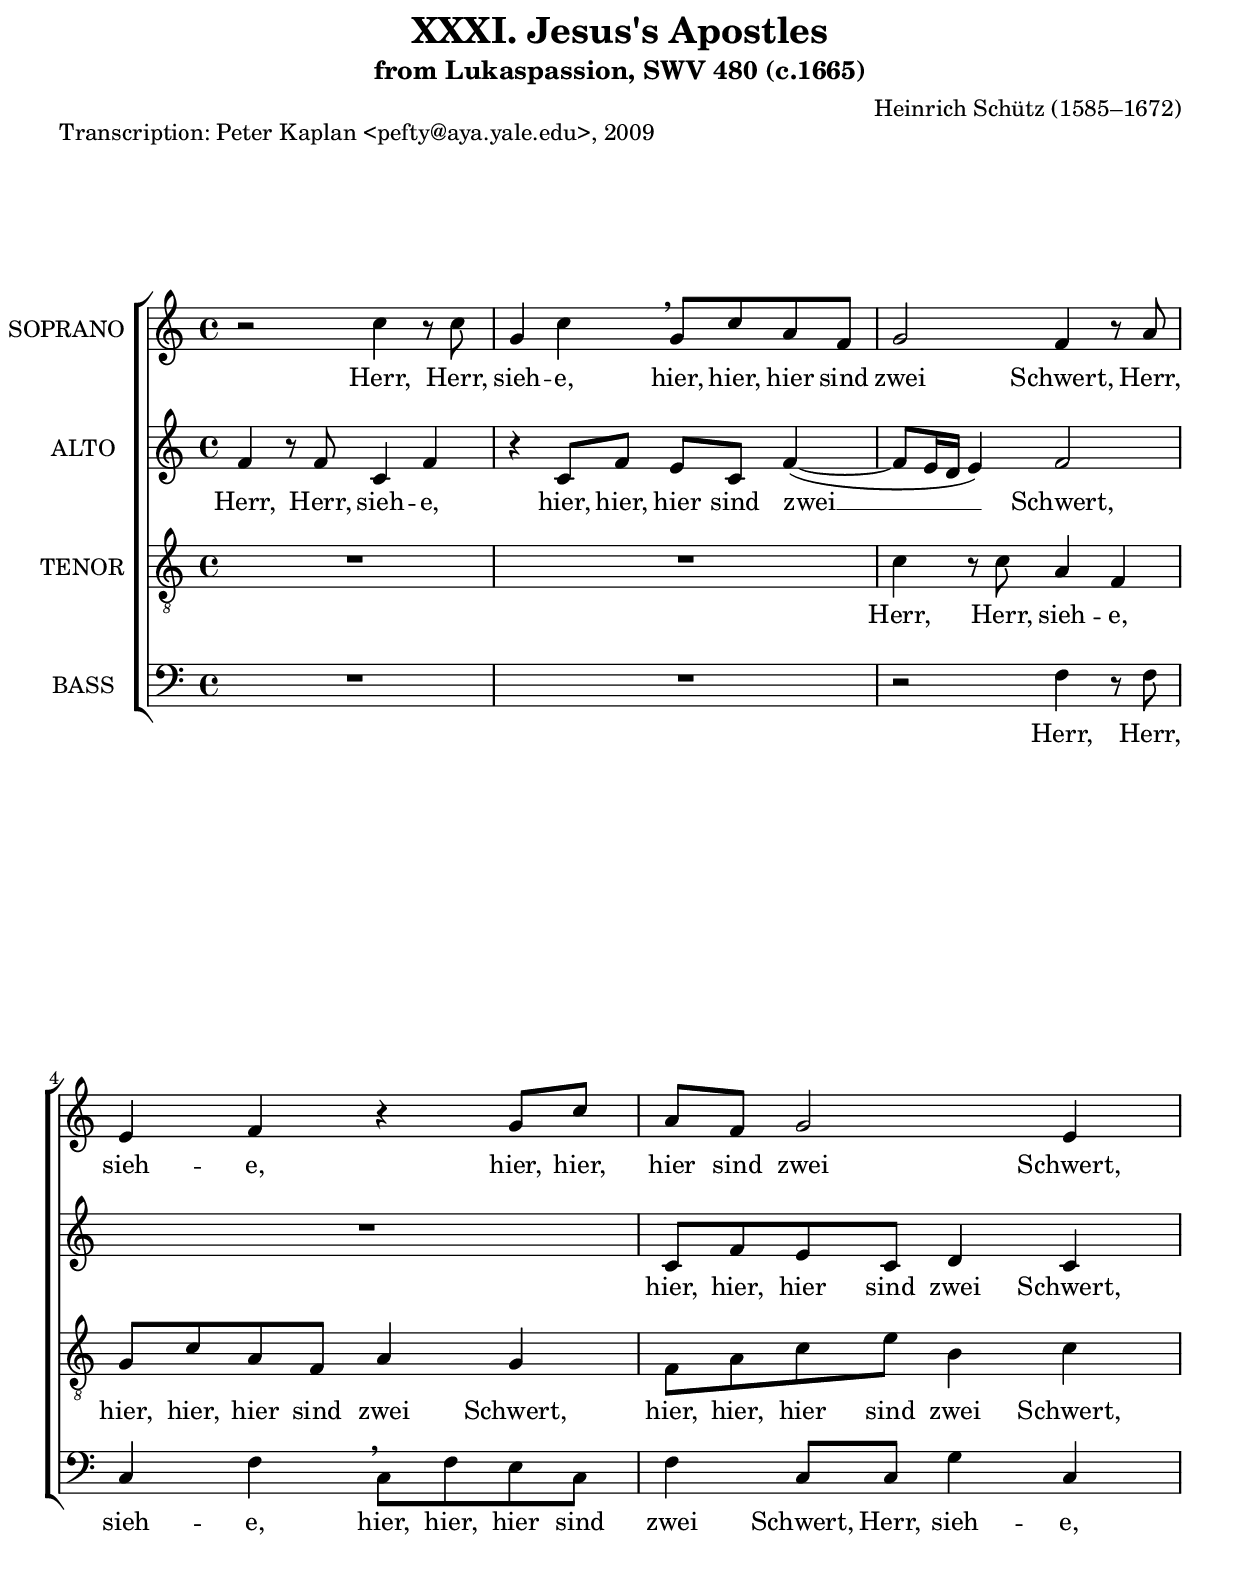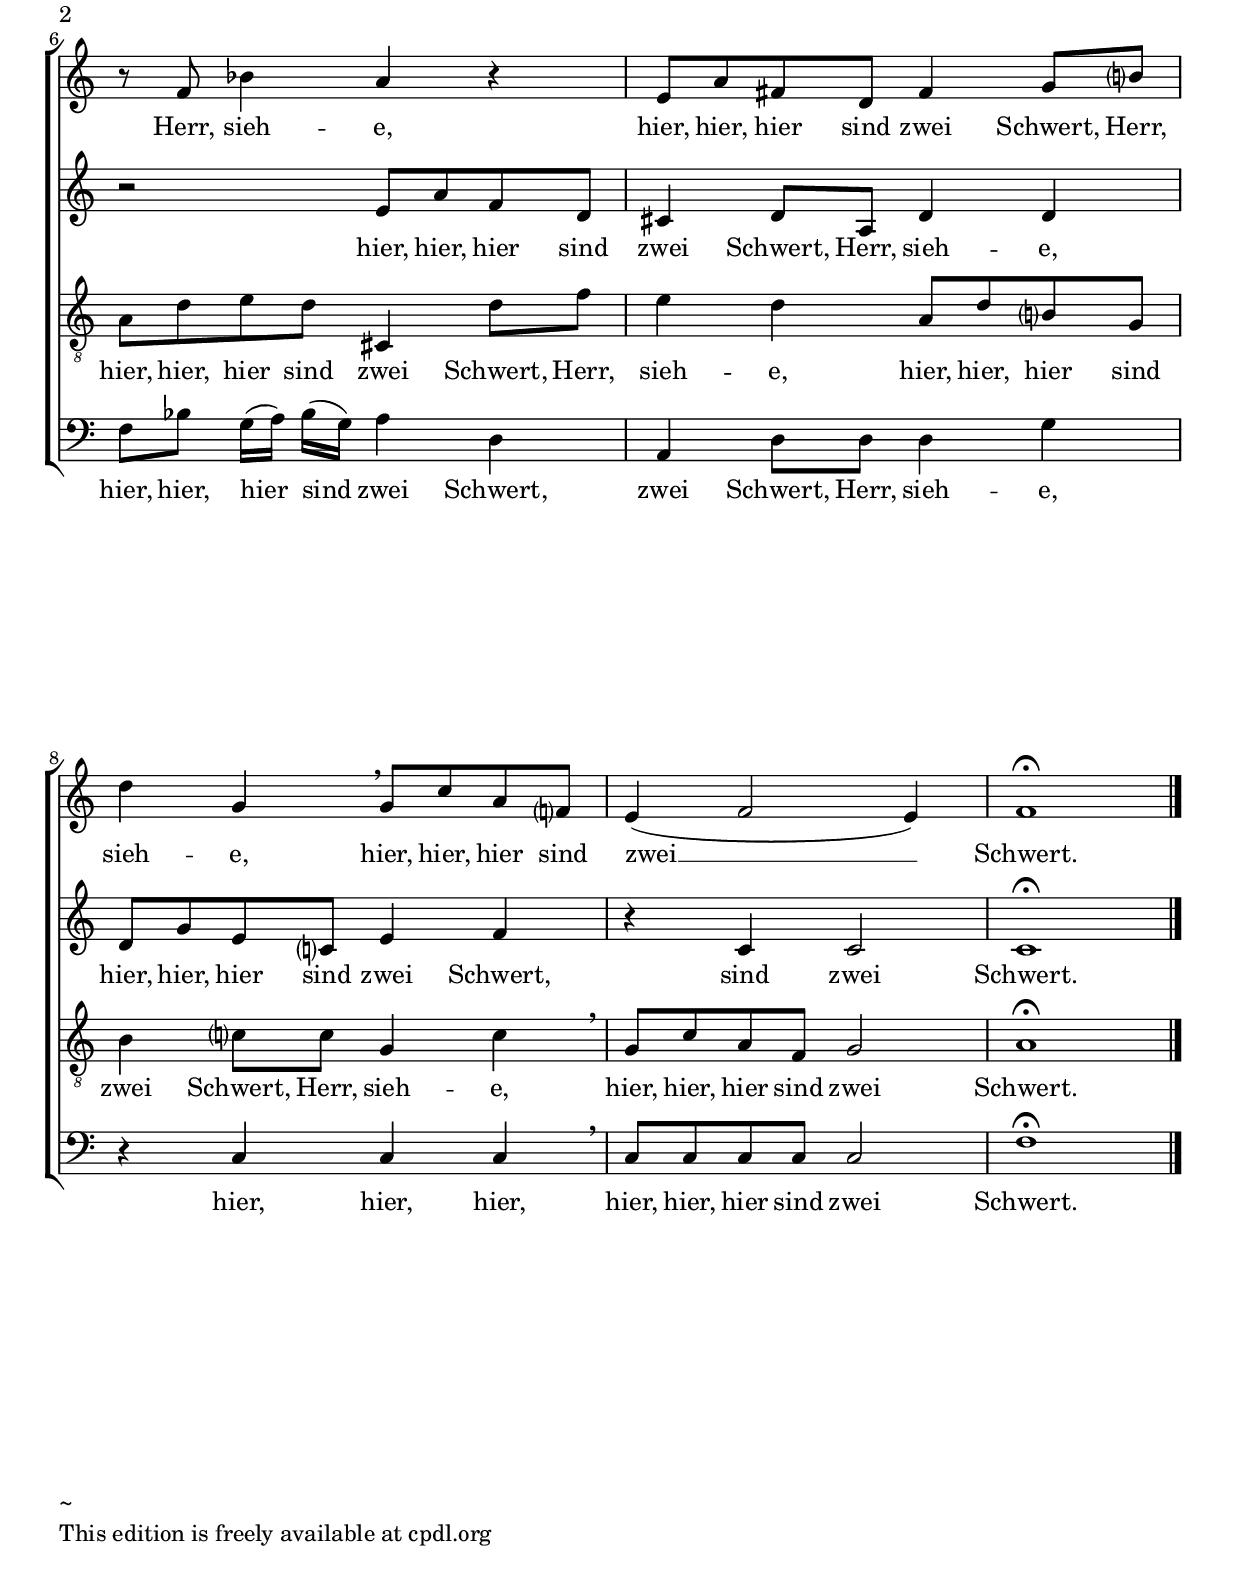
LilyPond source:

     \version "2.10.10"
\paper {
  between-system-space = 2.0\cm
  between-system-padding = #1
  ragged-bottom=##f
  ragged-last-bottom=##f
  bottom-margin = 2.0\cm
  top-margin = 0.1\cm
%  system-count = #3
  systemSeparatorMarkup = ""
}
\header {
    title = "XXXI. Jesus's Apostles"
    subtitle = "from Lukaspassion, SWV 480 (c.1665)"
    composer = "Heinrich Schütz (1585–1672)"
    date = "1623"
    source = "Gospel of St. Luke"
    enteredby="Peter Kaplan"
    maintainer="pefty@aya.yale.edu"
    piece ="Transcription: Peter Kaplan <pefty@aya.yale.edu>, 2009"
    texidoc = "

Translation of text:
Jesus of Nazareth."
}

     \score { 
      <<
        \new ChoirStaff <<
        \new Staff = CantusOne <<
               {  
      <<
     \override Stem #'neutral-direction = #up 
%    \override Staff.TimeSignature #'style = #'()
        \clef treble
        \key a \minor 
        \new Voice = "CantusOne" {
     \override NoteHead #'style = #'baroque
        \set Staff.midiInstrument = "synth voice"
        \set Staff.vocalName = "SOPRANO "

\time 4/4
r2 c''4 r8 c''
g'4 c'' \breathe g'8 c'' a' f'
g'2 f'4 r8 a'
e'4 f' r g'8 c''
% measure 5
a'8 f' g'2 e'4
r8 f' bes'4 a' r
e'8 a' fis' d' fis'4 g'8 b'?
d''4 g' \breathe g'8 c'' a' f'?
e'4( f'2 e'4)
% measure 10
f'1\fermata
\bar "|."
}
>>
}

>>

\new Lyrics 
\lyricsto "CantusOne"
        { 
 Herr, Herr,
sieh -- e, hier, hier, hier sind
zwei Schwert, Herr,
sieh -- e, hier, hier,
hier sind zwei Schwert,
 Herr, sieh -- e,
hier, hier, hier sind zwei Schwert, Herr,
sieh -- e, hier, hier, hier sind
zwei __
Schwert.
}



        \new Staff = Altus <<
               {  
      <<
     \override Stem #'neutral-direction = #up 
 %   \override Staff.TimeSignature #'style = #'()
        \clef treble
        \key a \minor 
        \new Voice = "Altus" {
     \override NoteHead #'style = #'baroque
        \set Staff.midiInstrument = "synth voice"
        \set Staff.vocalName = "ALTO "

\time 4/4
f'4 r8 f' c'4 f'
r4 c'8 f' e' c' f'4(~
f'8 e'16 d' e'4) f'2
R1
% measure 5
c'8 f' e' c' d'4 c'
r2 e'8 a' f' d'
cis'4 d'8 a d'4 d'
d'8 g' e' c'? e'4 f'
r4 c' c'2
% measure 10
c'1\fermata
\bar "|."
}
>>
}

>>

\new Lyrics 
\lyricsto "Altus"
        { 
Herr, Herr, sieh -- e, 
 hier, hier, hier sind zwei 
__ Schwert, 

hier, hier, hier sind zwei Schwert,
 hier, hier, hier sind 
zwei Schwert, Herr, sieh -- e, 
hier, hier, hier sind zwei Schwert, 
 sind zwei
Schwert.
}


        \new Staff = Tenor <<
               {  
      <<
     \override Stem #'neutral-direction = #up 
%    \override Staff.TimeSignature #'style = #'()
        \clef "G_8"
        \key a \minor 
        \new Voice = "Tenor" {
     \override NoteHead #'style = #'baroque
        \set Staff.midiInstrument = "synth voice"
        \set Staff.vocalName = "TENOR "

\time 4/4
R1
R1
c'4 r8 c' a4 f
g8 c' a f a4 g
% measure 5
f8 a c' e' b4 c'
a8 d' e' d' cis4 d'8 f'
e'4 d' a8 d' b? g
b4 c'?8 c' g4 c' \breathe
g8 c' a f g2
% measure 10
a1\fermata
\bar "|."
}
>>
}

>>

\new Lyrics 
\lyricsto "Tenor"
        { 


Herr, Herr, sieh -- e, 
hier, hier, hier sind zwei Schwert, 
hier, hier, hier sind zwei Schwert, 
hier, hier, hier sind zwei Schwert, Herr,
sieh -- e, hier, hier, hier sind 
zwei Schwert, Herr, sieh -- e,
hier, hier, hier sind zwei 
Schwert.
}


        \new Staff = Bassus <<
               {  
      <<
     \override Stem #'neutral-direction = #up 
 %   \override Staff.TimeSignature #'style = #'()
        \clef bass
        \key a \minor 
        \new Voice = "Bassus" {
     \override NoteHead #'style = #'baroque
        \set Staff.midiInstrument = "synth voice"
        \set Staff.vocalName = "BASS "

\time 4/4
R1
R1
r2 f4 r8 f
c4 f \breathe c8 f e c
% measure 5
f4 c8 c g4 c
f8 bes g16([ a]) bes([ g]) a4 d
a,4 d8 d d4 g
r4 c c c \breathe
c8 c c c c2
% measure 10
f1\fermata
\bar "|."
}
>>
}

>>

\new Lyrics 
\lyricsto "Bassus"
        { 


 Herr, Herr,
sieh -- e, hier, hier, hier sind
zwei Schwert, Herr, sieh -- e, 
hier, hier, hier sind zwei Schwert,
zwei Schwert, Herr, sieh -- e,
 hier, hier, hier,
hier, hier, hier sind zwei
Schwert.
}


>>


>>
   






%{
\midi { 
\context { 
\Score 
tempoWholesPerMinute = #(ly:make-moment 72 4) 
} 
} 
%}







     }
\layout { 
         \context { 
          \Staff \consists "Horizontal_bracket_engraver" 
          }
         }
\markup{\column{\line{ ~ } \line{This edition is freely available at cpdl.org}} 
} 



















